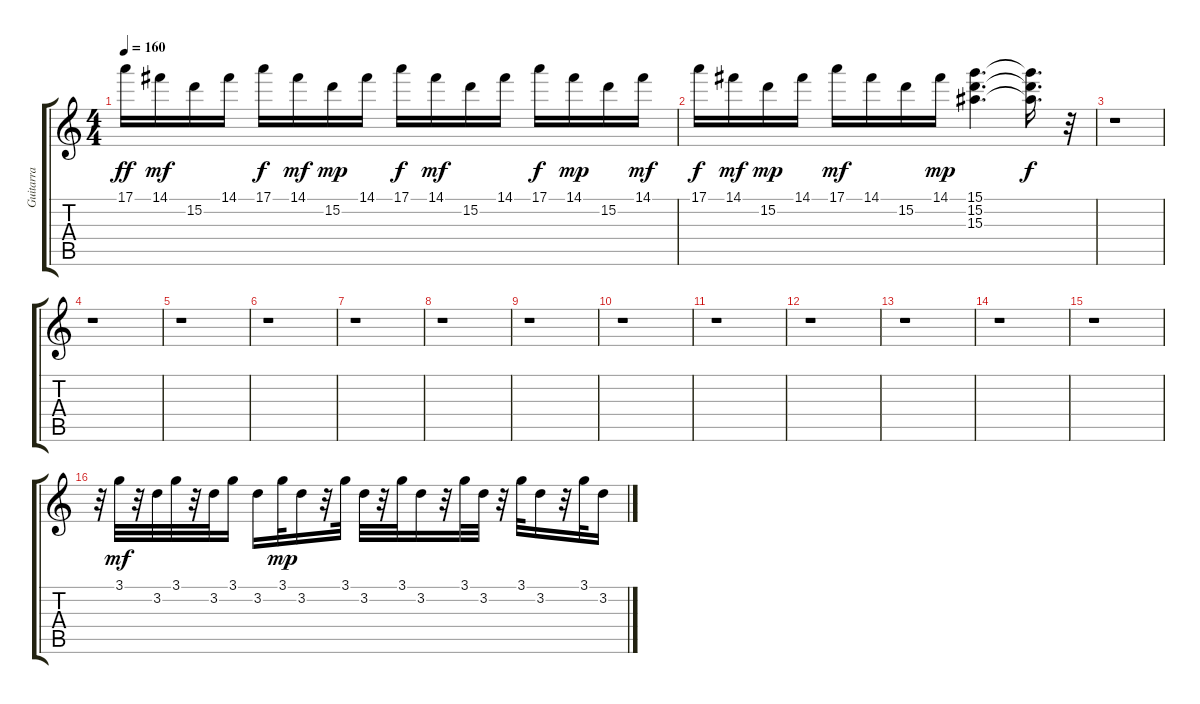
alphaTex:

\track ("Guitarra" "Guitarra") {instrument electricguitarjazz}
\staff {score tabs}
\tuning (E4 B3 G3 D3 A2 E2) {hide}
\ts (4 4)
\tempo 160
\clef g2
\ks c
17.1.16{dy ff} 14.1.16{dy mf} 15.2.16 14.1.16 17.1.16{dy f} 14.1.16{dy mf} 15.2.16{dy mp} 14.1.16 17.1.16{dy f} 14.1.16{dy mf} 15.2.16 14.1.16 17.1.16{dy f} 14.1.16{dy mp} 15.2.16 14.1.16{dy mf} |
17.1.16{dy f} 14.1.16{dy mf} 15.2.16{dy mp} 14.1.16 17.1.16{dy mf} 14.1.16 15.2.16 14.1.16{dy mp} (15.1 15.2 15.3).4{d} (15.1{t} 15.2{t} 15.3{t}).16{d dy f} r.32 |
r.1 |
r.1 |
r.1 |
r.1 |
r.1 |
r.1 |
r.1 |
r.1 |
r.1 |
r.1 |
r.1 |
r.1 |
r.1 |
r.32 3.1.32{dy mf} r.32 3.2.32 3.1.32 r.32 3.2.32 3.1.16 3.2.16 3.1.32{dy mp} 3.2.16 r.32 3.1.32 3.2.32 r.32 3.1.32 3.2.16 r.32 3.1.32 3.2.32 r.32 3.1.32 3.2.16 r.32 3.1.32 3.2.16
